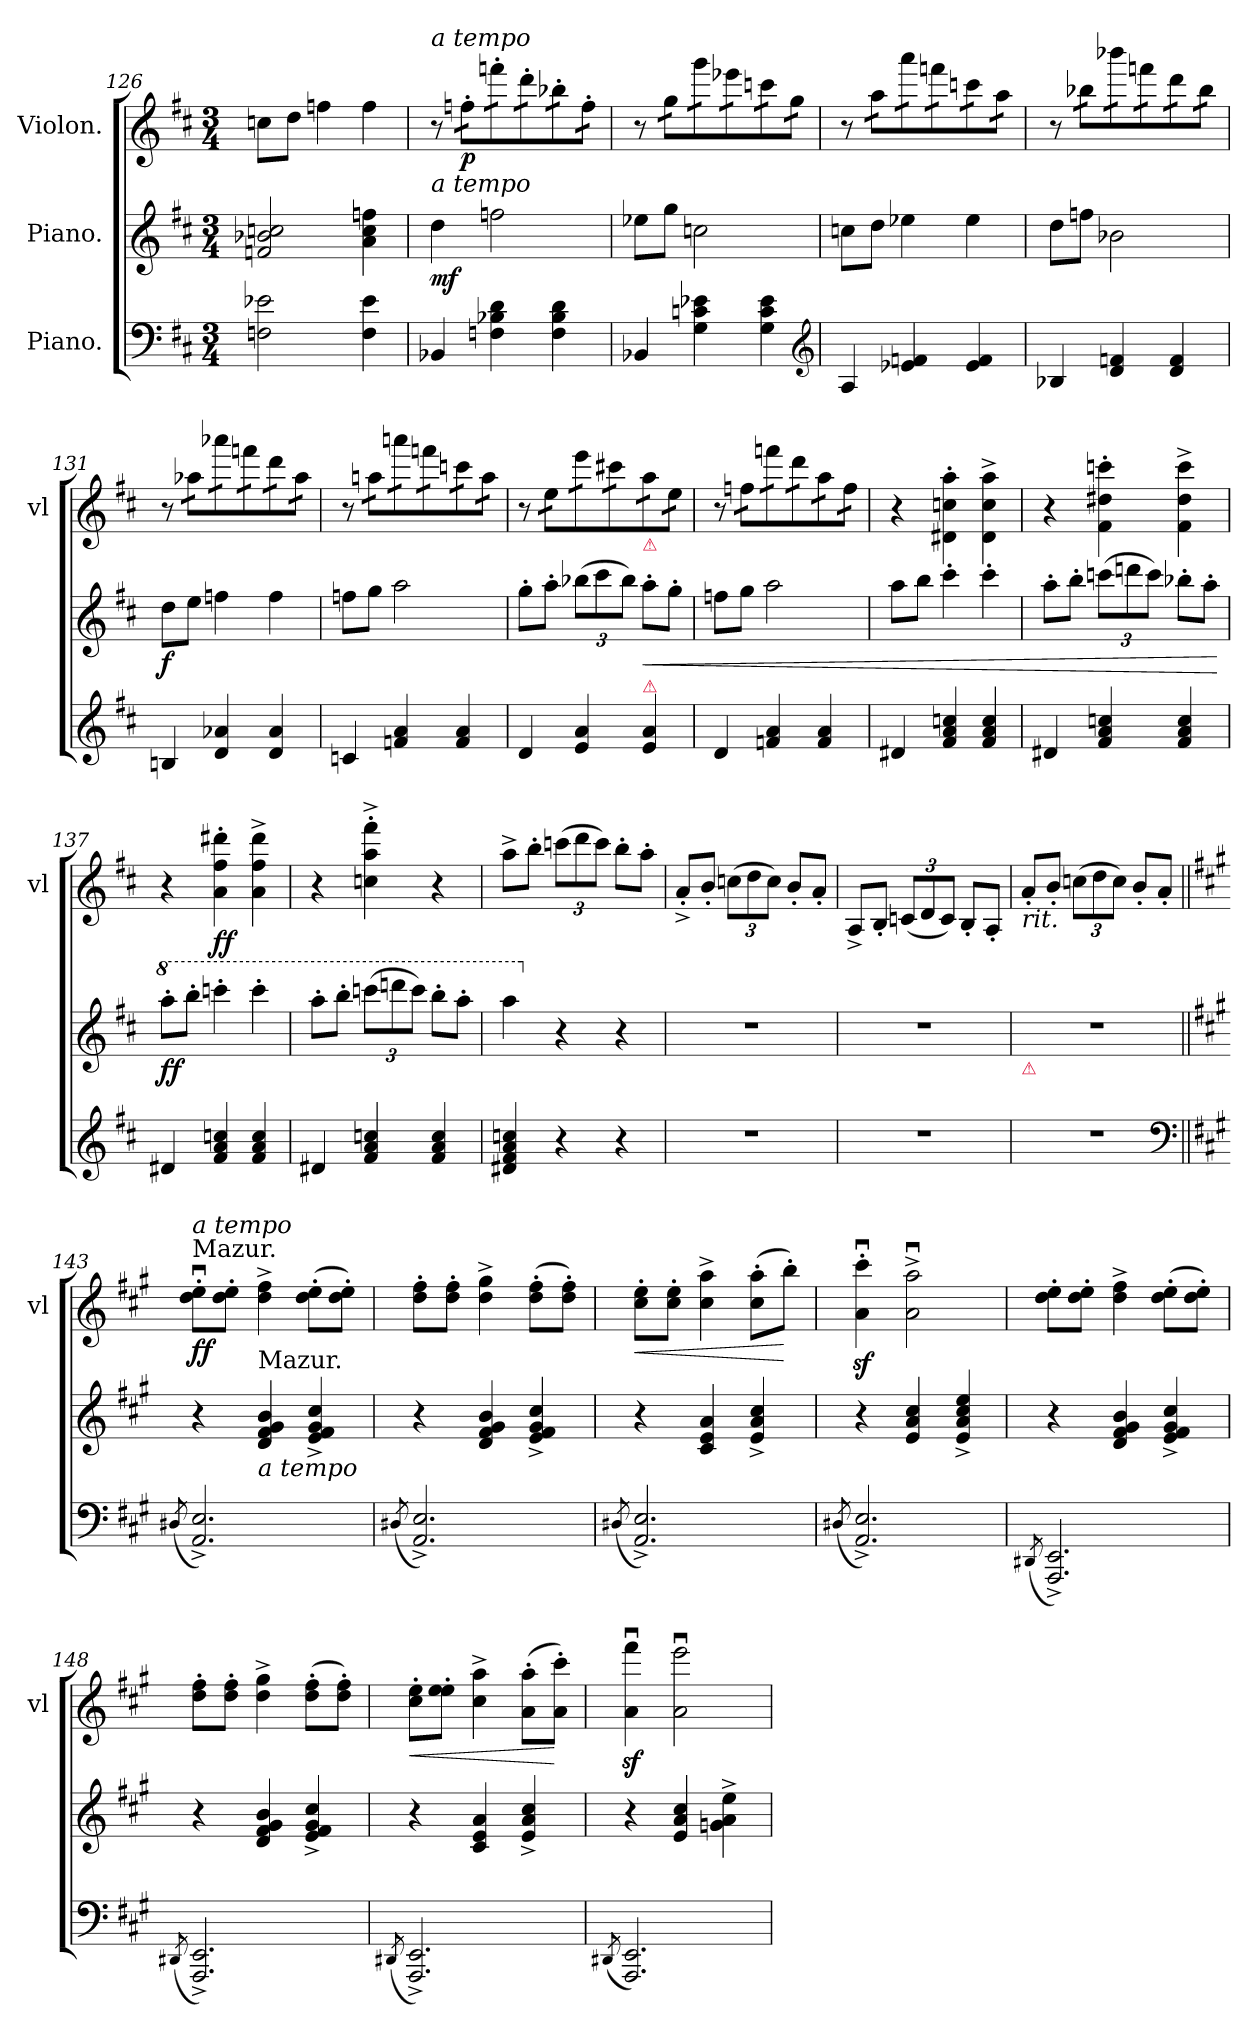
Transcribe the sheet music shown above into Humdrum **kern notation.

**kern	**kern	**dynam	**kern	**dynam
*part3	*part2	*part2	*part1	*part1
*staff3	*staff2	*staff2	*staff1	*staff1
*I"Piano.	*I"Piano.	*	*I"Violon.	*
*	*	*	*I'vl	*
*clefF4	*clefG2	*	*clefG2	*
*k[f#c#]	*k[f#c#]	*	*k[f#c#]	*
*M3/4	*M3/4	*	*M3/4	*
=126	=126	=126	=126	=126
2Fn\ 2e-X\	2fn/ 2b-X/ 2ccn/	.	8ccn\L	.
.	.	.	8dd\J	.
.	.	.	4ffn\	.
4F\ 4e-\	4a\ 4cc\ 4ffn\	.	4ff\	.
=127	=127	=127	=127	=127
!	!	!	!LO:TX:a:i:t=a tempo	!
!	!LO:TX:a:i:t=a tempo	!	!	!
4BB-X/	4dd\	mf	8r	.
*	*	*	*tremolo	*
.	.	.	16ffn'\LL	p
.	.	.	16ffn'\	.
4Fn\ 4B-X\ 4d\	2ffn\	.	16fffn'\	.
.	.	.	16fffn'\	.
.	.	.	16ddd'\	.
.	.	.	16ddd'\	.
4F\ 4B-\ 4d\	.	.	16bb-X'\	.
.	.	.	16bb-X'\	.
.	.	.	16ff'\	.
.	.	.	16ff'\JJ	.
=128	=128	=128	=128	=128
4BB-X/	8ee-X\L	.	8r	.
.	8gg\J	.	16gg\LL	.
.	.	.	16gg\	.
4G\ 4cn\ 4e-X\	2ccn\	.	16ggg\	.
.	.	.	16ggg\	.
.	.	.	16eee-X\	.
.	.	.	16eee-X\	.
4G\ 4c\ 4e-\	.	.	16cccn\	.
.	.	.	16cccn\	.
.	.	.	16gg\	.
.	.	.	16gg\JJ	.
*clefG2	*	*	*	*
=129	=129	=129	=129	=129
4A/	8ccn\L	.	8r	.
.	8dd\J	.	16aa\LL	.
.	.	.	16aa\	.
4e-X/ 4fn/	4ee-X\	.	16aaa\	.
.	.	.	16aaa\	.
.	.	.	16fffn\	.
.	.	.	16fffn\	.
4e-/ 4f/	4ee-\	.	16cccn\	.
.	.	.	16cccn\	.
.	.	.	16aa\	.
.	.	.	16aa\JJ	.
=130	=130	=130	=130	=130
4B-X/	8dd\L	.	8r	.
.	8ffn\J	.	16bb-X\LL	.
.	.	.	16bb-X\	.
4d/ 4fn/	2b-X\	.	16bbb-X\	.
.	.	.	16bbb-X\	.
.	.	.	16fffn\	.
.	.	.	16fffn\	.
4d/ 4f/	.	.	16ddd\	.
.	.	.	16ddd\	.
.	.	.	16bb-\	.
.	.	.	16bb-\JJ	.
=131	=131	=131	=131	=131
4Bn/	8dd\L	f	8r	.
.	8ee\J	.	16aa-X\LL	.
.	.	.	16aa-X\	.
4d/ 4a-X/	4ffn\	.	16aaa-X\	.
.	.	.	16aaa-X\	.
.	.	.	16fffn\	.
.	.	.	16fffn\	.
4d/ 4a-/	4ff\	.	16ddd\	.
.	.	.	16ddd\	.
.	.	.	16aa-\	.
.	.	.	16aa-\JJ	.
=132	=132	=132	=132	=132
4cn/	8ffn\L	.	8r	.
.	8gg\J	.	16aan\LL	.
.	.	.	16aan\	.
4fn/ 4a/	2aa\	.	16aaan\	.
.	.	.	16aaan\	.
.	.	.	16fffn\	.
.	.	.	16fffn\	.
4f/ 4a/	.	.	16cccn\	.
.	.	.	16cccn\	.
.	.	.	16aa\	.
.	.	.	16aa\JJ	.
=133	=133	=133	=133	=133
4d/	8gg'\L	.	8r	.
.	8aa'\J	.	16ee\LL	.
.	.	.	16ee\	.
4e/ 4a/	(12bb-X\L	.	16eee\	.
.	.	.	16eee\	.
.	12ccc#\	.	.	.
.	.	.	16ccc#X\	.
.	12bb-\J)	.	.	.
.	.	.	16ccc#X\	.
!	!	!	!LO:TX:b:color=crimson:t=⚠	!
!	!LO:TX:b:color=crimson:t=⚠	!	!	!
!	!	!LO:HP:b	!	!
4e/ 4a/	8aa'\L	<	16aa\	.
.	.	.	16aa\	.
.	8gg'\J	.	16ee\	.
.	.	.	16ee\JJ	.
=134	=134	=134	=134	=134
4d/	8ffn\L	.	8r	.
.	8gg\J	.	16ffn\LL	.
.	.	.	16ffn\	.
4fn/ 4a/	2aa\	.	16fffn\	.
.	.	.	16fffn\	.
.	.	.	16ddd\	.
.	.	.	16ddd\	.
4f/ 4a/	.	.	16aa\	.
.	.	.	16aa\	.
.	.	.	16ff\	.
.	.	.	16ff\JJ	.
*	*	*	*Xtremolo	*
=135	=135	=135	=135	=135
4d#X/	8aa\L	.	4r	.
.	8bb\J	.	.	.
4f#/ 4a/ 4ccn/	4ccc#'\	.	4d#X'\ 4ccn'\ 4aa'\	.
4f#/ 4a/ 4cc/	4ccc#'\	.	4d#^\ 4cc^\ 4aa^\	.
=136	=136	=136	=136	=136
4d#X/	8aa'\L	.	4r	.
.	8bb'\J	.	.	.
4f#/ 4a/ 4ccn/	(12cccn\L	.	4f#'\ 4dd#X'\ 4cccn'\	.
.	12dddn\	.	.	.
.	12ccc\J)	.	.	.
4f#/ 4a/ 4cc/	8bb-X'\L	.	4f#^\ 4dd#^\ 4ccc^\	.
.	8aa'\J	.	.	.
.	.	[	.	.
=137	=137	=137	=137	=137
*	*8va	*	*	*
4d#X/	8aaa'\L	ff	4r	.
.	8bbb'\J	.	.	.
4f#/ 4a/ 4ccn/	4ccccn'\	.	4a'\ 4ff#'\ 4ddd#X'\	ff
4f#/ 4a/ 4cc/	4cccc'\	.	4a^\ 4ff#^\ 4ddd#^\	.
=138	=138	=138	=138	=138
4d#X/	8aaa'\L	.	4r	.
.	8bbb'\J	.	.	.
4f#/ 4a/ 4ccn/	(12ccccn\L	.	4ccn'^\ 4aa'^\ 4fff#'^\	.
.	12ddddn\	.	.	.
.	12cccc\J)	.	.	.
4f#/ 4a/ 4cc/	8bbb'\L	.	4r	.
.	8aaa'\J	.	.	.
=139	=139	=139	=139	=139
4d#X/ 4f#/ 4a/ 4ccn/	4aaa\	.	8aa^\L	.
.	.	.	8bb'\J	.
*	*X8va	*	*	*
4r	4r	.	(12cccn\L	.
.	.	.	12ddd\	.
.	.	.	12ccc\J)	.
4r	4r	.	8bb'\L	.
.	.	.	8aa'\J	.
=140	=140	=140	=140	=140
2.r	2.r	.	8a'^/L	.
.	.	.	8b'/J	.
.	.	.	(12ccn\L	.
.	.	.	12dd\	.
.	.	.	12cc\J)	.
.	.	.	8b'/L	.
.	.	.	8a'/J	.
=141	=141	=141	=141	=141
2.r	2.r	.	8A^/L	.
.	.	.	8B'/J	.
.	.	.	(12cn/L	.
.	.	.	12d/	.
.	.	.	12c/J)	.
.	.	.	8B'/L	.
.	.	.	8A'/J	.
=142	=142	=142	=142	=142
!	!	!	!LO:TX:b:i:t=rit.	!
!	!LO:TX:b:Bi:color=crimson:t=⚠	!	!	!
2.r	2.r	.	8a'/L	.
.	.	.	8b'/J	.
.	.	.	(12ccn\L	.
.	.	.	12dd\	.
.	.	.	12cc\J)	.
.	.	.	8b'/L	.
.	.	.	8a'/J	.
*clefF4	*	*	*	*
=143||	=143||	=143||	=143||	=143||
*k[f#c#g#]	*k[f#c#g#]	*	*k[f#c#g#]	*
(>8qD#X/	.	.	.	.
!	!	!	!LO:TX:a:t=Mazur.	!
!	!	!	!LO:TX:a:i:t=a tempo	!
2.AA^/ 2.E^/)	4r	.	8dd'u\ 8ee'u\L	ff
.	.	.	8dd'\ 8ee'\J	.
!	!LO:TX:a:t=Mazur.	!	!	!
!	!LO:TX:b:i:t=a tempo	!	!	!
.	4d/ 4f#/ 4g#/ 4b/	.	4dd^\ 4ff#^\	.
.	4e^/ 4f#^/ 4g#^/ 4cc#^/	.	(8dd'\ 8ee'\L	.
.	.	.	8dd'\ 8ee'\J)	.
=144	=144	=144	=144	=144
(>8qD#X/	.	.	.	.
2.AA^/ 2.E^/)	4r	.	8dd'\ 8ff#'\L	.
.	.	.	8dd'\ 8ff#'\J	.
.	4d/ 4f#/ 4g#/ 4b/	.	4dd^\ 4gg#^\	.
.	4e^/ 4f#^/ 4g#^/ 4cc#^/	.	(8dd'\ 8ff#'\L	.
.	.	.	8dd'\ 8ff#'\J)	.
=145	=145	=145	=145	=145
(>8qD#X/	.	.	.	.
!	!	!	!	!LO:HP:b
2.AA^/ 2.E^/)	4r	.	8cc#'\ 8ee'\L	<
.	.	.	8cc#'\ 8ee'\J	.
.	4c#/ 4e/ 4a/	.	4cc#^\ 4aa^\	.
.	4e^/ 4a^/ 4cc#^/	.	(8cc#'\ 8aa'\L	.
.	.	.	8bb'\J)	[
=146	=146	=146	=146	=146
(>8qD#X/	.	.	.	.
2.AA^/ 2.E^/)	4r	.	4az'u\ 4ccc#z'u\	.
.	4e/ 4a/ 4cc#/	.	2a^u\ 2aa^u\	.
.	4e^/ 4a^/ 4cc#^/ 4ee^/	.	.	.
=147	=147	=147	=147	=147
(>8qDD#X/	.	.	.	.
2.AAA^/ 2.EE^/)	4r	.	8dd'\ 8ee'\L	.
.	.	.	8dd'\ 8ee'\J	.
.	4d/ 4f#/ 4g#/ 4b/	.	4dd^\ 4ff#^\	.
.	4e^/ 4f#^/ 4g#^/ 4cc#^/	.	(8dd'\ 8ee'\L	.
.	.	.	8dd'\ 8ee'\J)	.
=148	=148	=148	=148	=148
(>8qDD#X/	.	.	.	.
2.AAA^/ 2.EE^/)	4r	.	8dd'\ 8ff#'\L	.
.	.	.	8dd'\ 8ff#'\J	.
.	4d/ 4f#/ 4g#/ 4b/	.	4dd^\ 4gg#^\	.
.	4e^/ 4f#^/ 4g#^/ 4cc#^/	.	(8dd'\ 8ff#'\L	.
.	.	.	8dd'\ 8ff#'\J)	.
=149	=149	=149	=149	=149
(>8qDD#X/	.	.	.	.
!	!	!	!	!LO:HP:b
2.AAA^/ 2.EE^/)	4r	.	8cc#'\ 8ee'\L	<
.	.	.	8ee'\ 8ee'\J	.
.	4c#/ 4e/ 4a/	.	4cc#^\ 4aa^\	.
.	4e^/ 4a^/ 4cc#^/	.	(8a'\ 8aa'\L	.
.	.	.	8a'\ 8ccc#'\J)	[
=150	=150	=150	=150	=150
(>8qDD#X/	.	.	.	.
2.AAA/ 2.EE/)	4r	.	4azu\ 4fff#zu\	.
.	4e/ 4a/ 4cc#/	.	2au\ 2eeeu\	.
.	4gn^\ 4a^\ 4ee^\	.	.	.
=	=	=	=	=
*-	*-	*-	*-	*-
